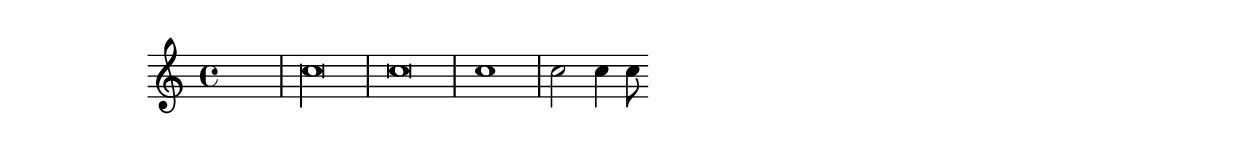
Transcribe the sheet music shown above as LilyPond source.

\version "1.3.146"


\score {
\notes {
\relative c'' {
\property Voice . noteHeadStyle = #'mensural
\property Voice. stemCentered = ##t
c\maxima*1/8
c\longa*1/4 c\breve*1/2 c1 c2 c4 c8 
}
}
}
